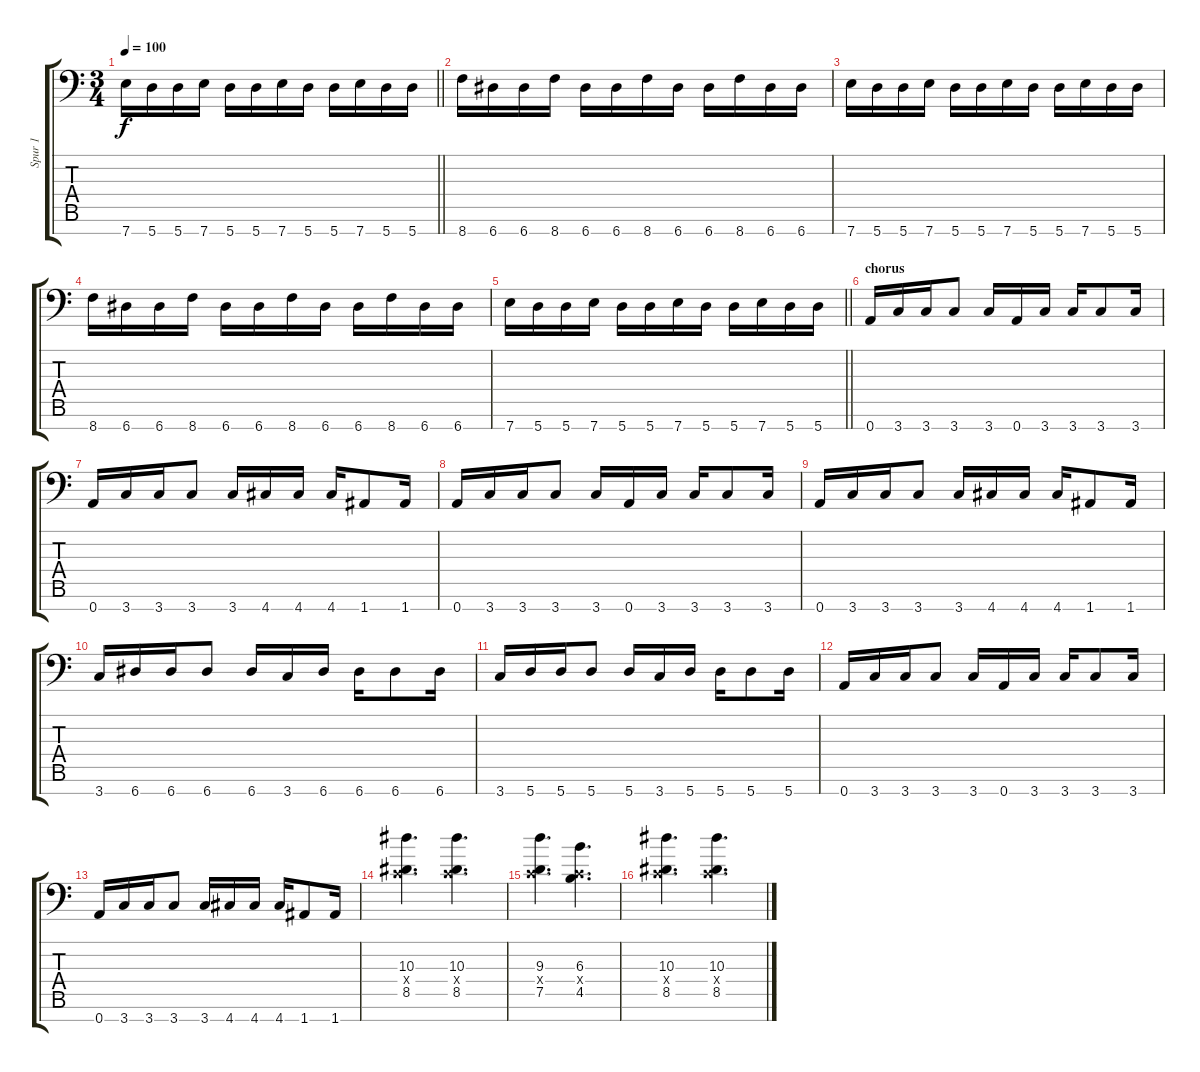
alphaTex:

\track ("Spur 1" "Spur 1") {instrument distortionguitar}
\staff {score tabs}
\tuning (D4 A3 F3 C3 G2 D2 A1) {hide}
\ts (3 4)
\tempo 100
\clef f4
\barLineRight lightlight
\ks c
7.7.16{dy f} 5.7.16 5.7.16 7.7.16 5.7.16 5.7.16 7.7.16 5.7.16 5.7.16 7.7.16 5.7.16 5.7.16 |
8.7.16 6.7.16 6.7.16 8.7.16 6.7.16 6.7.16 8.7.16 6.7.16 6.7.16 8.7.16 6.7.16 6.7.16 |
7.7.16 5.7.16 5.7.16 7.7.16 5.7.16 5.7.16 7.7.16 5.7.16 5.7.16 7.7.16 5.7.16 5.7.16 |
8.7.16 6.7.16 6.7.16 8.7.16 6.7.16 6.7.16 8.7.16 6.7.16 6.7.16 8.7.16 6.7.16 6.7.16 |
\barLineRight lightlight
7.7.16 5.7.16 5.7.16 7.7.16 5.7.16 5.7.16 7.7.16 5.7.16 5.7.16 7.7.16 5.7.16 5.7.16 |
\section ("" "chorus")
0.7.16 3.7.16 3.7.16 3.7.8 3.7.16 0.7.16 3.7.16 3.7.16 3.7.8 3.7.16 |
0.7.16 3.7.16 3.7.16 3.7.8 3.7.16 4.7.16 4.7.16 4.7.16 1.7.8 1.7.16 |
0.7.16 3.7.16 3.7.16 3.7.8 3.7.16 0.7.16 3.7.16 3.7.16 3.7.8 3.7.16 |
0.7.16 3.7.16 3.7.16 3.7.8 3.7.16 4.7.16 4.7.16 4.7.16 1.7.8 1.7.16 |
3.7.16 6.7.16 6.7.16 6.7.8 6.7.16 3.7.16 6.7.16 6.7.16 6.7.8 6.7.16 |
3.7.16 5.7.16 5.7.16 5.7.8 5.7.16 3.7.16 5.7.16 5.7.16 5.7.8 5.7.16 |
0.7.16 3.7.16 3.7.16 3.7.8 3.7.16 0.7.16 3.7.16 3.7.16 3.7.8 3.7.16 |
0.7.16 3.7.16 3.7.16 3.7.8 3.7.16 4.7.16 4.7.16 4.7.16 1.7.8 1.7.16 |
(10.3 0.4{x} 8.5).4{d} (10.3 0.4{x} 8.5).4{d} |
(9.3 0.4{x} 7.5).4{d} (6.3 0.4{x} 4.5).4{d} |
(10.3 0.4{x} 8.5).4{d} (10.3 0.4{x} 8.5).4{d}
